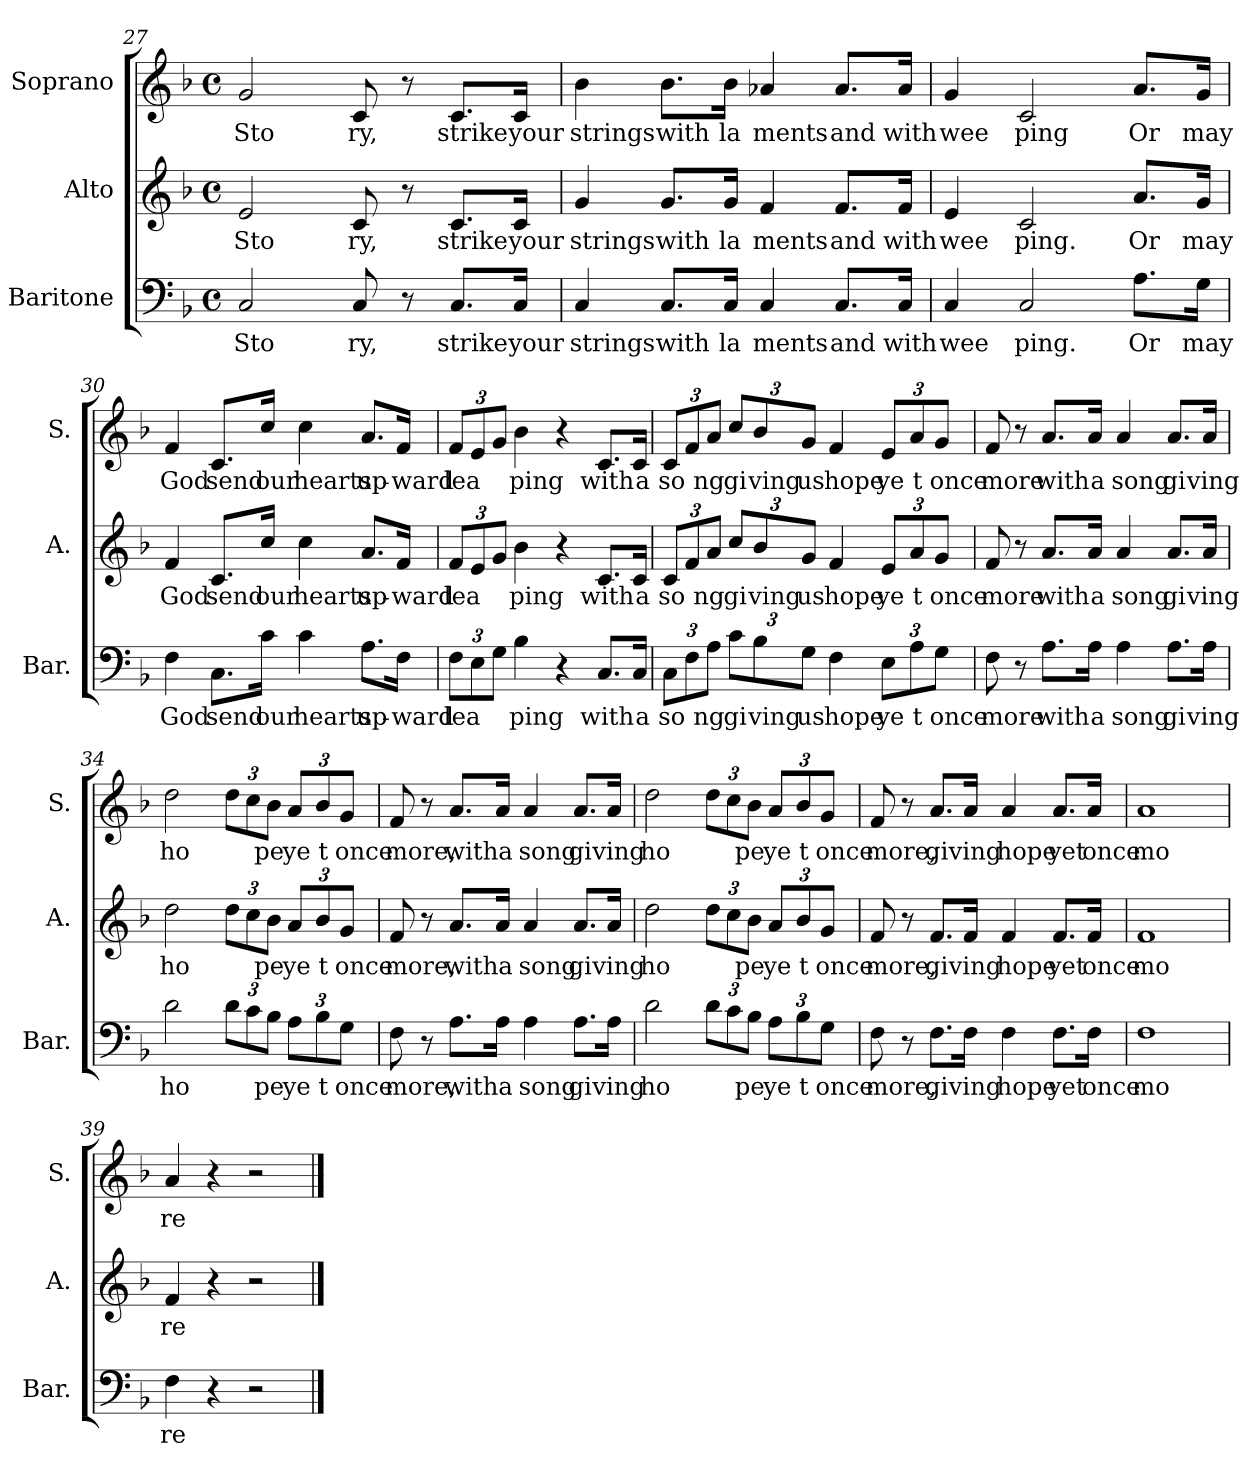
**kern	**text	**kern	**text	**kern	**text
*part3	*part3	*part2	*part2	*part1	*part1
*staff3	*staff3	*staff2	*staff2	*staff1	*staff1
*I"Baritone	*	*I"Alto	*	*I"Soprano	*
*I'Bar.	*	*I'A.	*	*I'S.	*
!!LO:LB:g=z
*clefF4	*	*clefG2	*	*clefG2	*
*k[b-]	*	*k[b-]	*	*k[b-]	*
*M4/4	*	*M4/4	*	*M4/4	*
*met(c)	*	*met(c)	*	*met(c)	*
=27	=27	=27	=27	=27	=27
2C/	Sto	2e/	Sto	2g/	Sto
8C/	ry,	8c/	ry,	8c/	ry,
8r	.	8r	.	8r	.
8.C/L	strike	8.c/L	strike	8.c/L	strike
16C/Jk	your	16c/Jk	your	16c/Jk	your
=28	=28	=28	=28	=28	=28
4C/	strings	4g/	strings	4b-\	strings
8.C/L	with	8.g/L	with	8.b-\L	with
16C/Jk	la	16g/Jk	la	16b-\Jk	la
4C/	ments	4f/	ments	4a-X/	ments
8.C/L	and	8.f/L	and	8.a-/L	and
16C/Jk	with	16f/Jk	with	16a-/Jk	with
=29	=29	=29	=29	=29	=29
4C/	wee	4e/	wee	4g/	wee
2C/	ping.	2c/	ping.	2c/	ping
8.A\L	Or	8.a/L	Or	8.a/L	Or
16G\Jk	may	16g/Jk	may	16g/Jk	may
=30	=30	=30	=30	=30	=30
4F\	God	4f/	God	4f/	God
8.C\L	send	8.c/L	send	8.c/L	send
16c\Jk	our	16cc/Jk	our	16cc/Jk	our
4c\	hearts	4cc\	hearts	4cc\	hearts
8.A\L	up-	8.a/L	up-	8.a/L	up-
16F\Jk	-ward	16f/Jk	-ward	16f/Jk	-ward
!!LO:PB:g=z
=31	=31	=31	=31	=31	=31
*Xbrackettup	*	*Xbrackettup	*	*Xbrackettup	*
12F\L	lea	12f/L	lea	12f/L	lea
12E\	.	12e/	.	12e/	.
12G\J	.	12g/J	.	12g/J	.
4B-\	ping	4b-\	ping	4b-\	ping
4r	.	4r	.	4r	.
8.C/L	with	8.c/L	with	8.c/L	with
16C/Jk	a	16c/Jk	a	16c/Jk	a
=32	=32	=32	=32	=32	=32
12C\L	so	12c/L	so	12c/L	so
12F\	.	12f/	.	12f/	.
12A\J	ng	12a/J	ng	12a/J	ng
12c\L	gi	12cc/L	gi	12cc/L	gi
12B-\	ving	12b-/	ving	12b-/	ving
12G\J	us	12g/J	us	12g/J	us
4F\	hope	4f/	hope	4f/	hope
12E\L	ye	12e/L	ye	12e/L	ye
12A\	t	12a/	t	12a/	t
12G\J	once	12g/J	once	12g/J	once
=33	=33	=33	=33	=33	=33
8F\	more	8f/	more	8f/	more
8r	.	8r	.	8r	.
8.A\L	with	8.a/L	with	8.a/L	with
16A\Jk	a	16a/Jk	a	16a/Jk	a
4A\	song	4a/	song	4a/	song
8.A\L	gi	8.a/L	gi	8.a/L	gi
16A\Jk	ving	16a/Jk	ving	16a/Jk	ving
!!LO:LB:g=z
=34	=34	=34	=34	=34	=34
2d\	ho	2dd\	ho	2dd\	ho
12d\L	.	12dd\L	.	12dd\L	.
12c\	.	12cc\	.	12cc\	.
12B-\J	pe	12b-\J	pe	12b-\J	pe
12A\L	ye	12a/L	ye	12a/L	ye
12B-\	t	12b-/	t	12b-/	t
12G\J	once	12g/J	once	12g/J	once
=35	=35	=35	=35	=35	=35
8F\	more,	8f/	more,	8f/	more,
8r	.	8r	.	8r	.
8.A\L	with	8.a/L	with	8.a/L	with
16A\Jk	a	16a/Jk	a	16a/Jk	a
4A\	song	4a/	song	4a/	song
8.A\L	gi	8.a/L	gi	8.a/L	gi
16A\Jk	ving	16a/Jk	ving	16a/Jk	ving
=36	=36	=36	=36	=36	=36
2d\	ho	2dd\	ho	2dd\	ho
12d\L	.	12dd\L	.	12dd\L	.
12c\	.	12cc\	.	12cc\	.
12B-\J	pe	12b-\J	pe	12b-\J	pe
12A\L	ye	12a/L	ye	12a/L	ye
12B-\	t	12b-/	t	12b-/	t
12G\J	once	12g/J	once	12g/J	once
!!LO:LB:g=z
=37	=37	=37	=37	=37	=37
8F\	more,	8f/	more,	8f/	more,
8r	.	8r	.	8r	.
8.F\L	gi	8.f/L	gi	8.a/L	gi
16F\Jk	ving	16f/Jk	ving	16a/Jk	ving
4F\	hope	4f/	hope	4a/	hope
8.F\L	yet	8.f/L	yet	8.a/L	yet
16F\Jk	once	16f/Jk	once	16a/Jk	once
=38	=38	=38	=38	=38	=38
1F	mo	1f	mo	1a	mo
=39	=39	=39	=39	=39	=39
4F\	re	4f/	re	4a/	re
4r	.	4r	.	4r	.
2r	.	2r	.	2r	.
==	==	==	==	==	==
*-	*-	*-	*-	*-	*-
